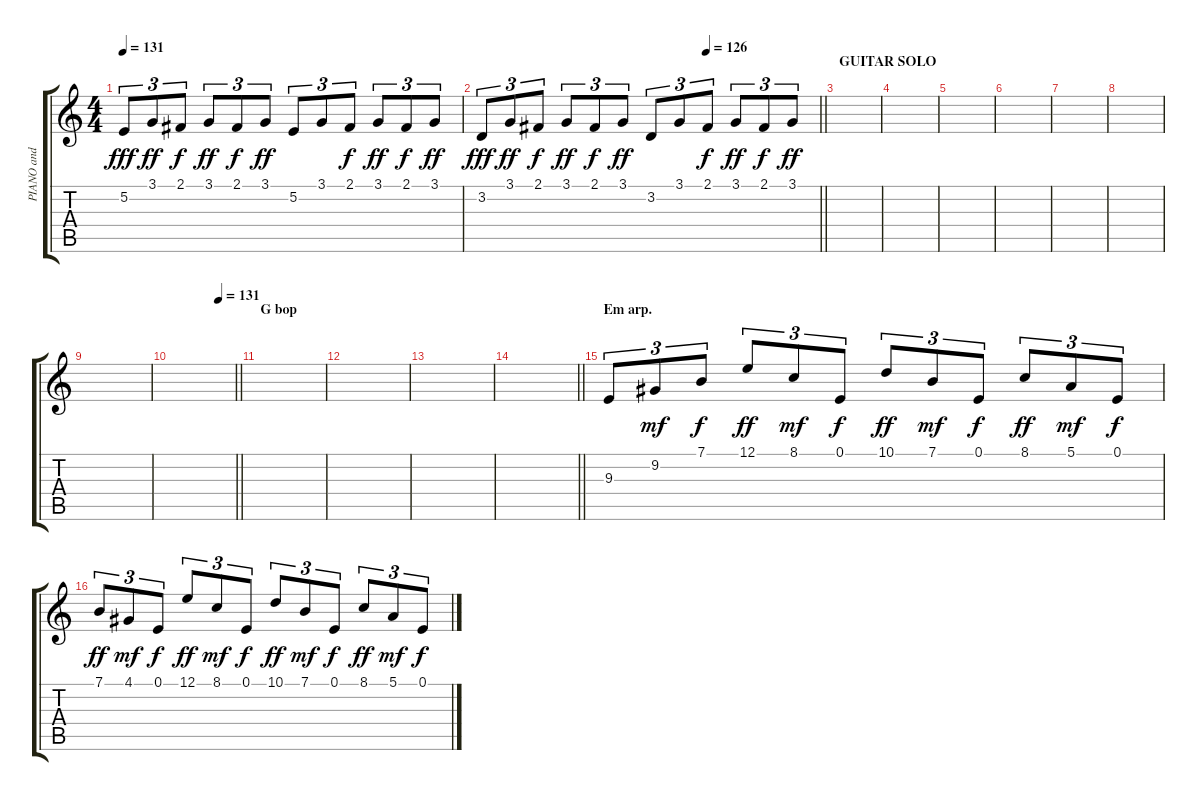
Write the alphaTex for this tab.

\track ("PIANO and ORGAN - melody" "PIANO and ") {instrument acousticgrandpiano}
\staff {score tabs}
\tuning (E4 B3 G3 D3 A2 E2) {hide}
\ts (4 4)
\tempo 131
\clef g2
\ks c
5.2.8{tu (3 2) dy fff} 3.1.8{tu (3 2) dy ff} 2.1.8{tu (3 2) dy f} 3.1.8{tu (3 2) dy ff} 2.1.8{tu (3 2) dy f} 3.1.8{tu (3 2) dy ff} 5.2.8{tu (3 2)} 3.1.8{tu (3 2)} 2.1.8{tu (3 2) dy f} 3.1.8{tu (3 2) dy ff} 2.1.8{tu (3 2) dy f} 3.1.8{tu (3 2) dy ff} |
\tempo (126 0.6666666666666666)
\barLineRight lightlight
3.2.8{tu (3 2) dy fff} 3.1.8{tu (3 2) dy ff} 2.1.8{tu (3 2) dy f} 3.1.8{tu (3 2) dy ff} 2.1.8{tu (3 2) dy f} 3.1.8{tu (3 2) dy ff} 3.2.8{tu (3 2)} 3.1.8{tu (3 2)} 2.1.8{tu (3 2) dy f} 3.1.8{tu (3 2) dy ff} 2.1.8{tu (3 2) dy f} 3.1.8{tu (3 2) dy ff} |
\section ("" "GUITAR SOLO")
|
|
|
|
|
|
|
\tempo (131 0.75)
\barLineRight lightlight
|
\section ("" "G bop")
|
|
|
\barLineRight lightlight
|
\section ("" "Em arp.")
9.3.8{tu (3 2)} 9.2.8{tu (3 2) dy mf} 7.1.8{tu (3 2) dy f} 12.1.8{tu (3 2) dy ff} 8.1.8{tu (3 2) dy mf} 0.1.8{tu (3 2) dy f} 10.1.8{tu (3 2) dy ff} 7.1.8{tu (3 2) dy mf} 0.1.8{tu (3 2) dy f} 8.1.8{tu (3 2) dy ff} 5.1.8{tu (3 2) dy mf} 0.1.8{tu (3 2) dy f} |
7.1.8{tu (3 2) dy ff} 4.1.8{tu (3 2) dy mf} 0.1.8{tu (3 2) dy f} 12.1.8{tu (3 2) dy ff} 8.1.8{tu (3 2) dy mf} 0.1.8{tu (3 2) dy f} 10.1.8{tu (3 2) dy ff} 7.1.8{tu (3 2) dy mf} 0.1.8{tu (3 2) dy f} 8.1.8{tu (3 2) dy ff} 5.1.8{tu (3 2) dy mf} 0.1.8{tu (3 2) dy f}
